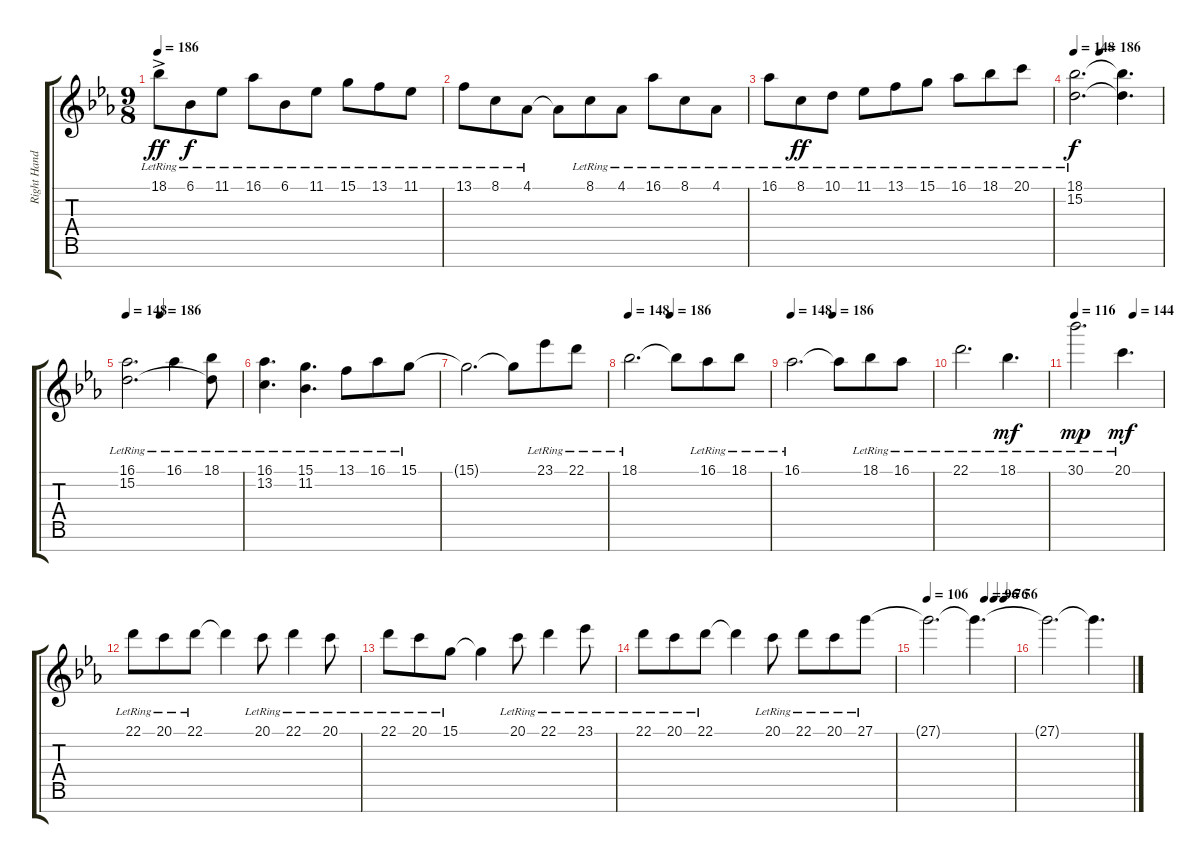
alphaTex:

\track ("Right Hand" "Right Hand") {instrument acousticgrandpiano}
\staff {score tabs}
\tuning (E4 B3 G3 D3 A2 E2 B1) {hide}
\ts (9 8)
\tempo 186
\clef g2
\ks eb
18.1{ac lr}.8{dy ff} 6.1{lr}.8{dy f} 11.1{lr}.8 16.1{lr}.8 6.1{lr}.8 11.1{lr}.8 15.1{lr}.8 13.1{lr}.8 11.1{lr}.8 |
13.1{lr}.8 8.1{lr}.8 4.1{lr}.8 4.1{t}.8 8.1{lr}.8 4.1{lr}.8 16.1{lr}.8 8.1{lr}.8 4.1{lr}.8 |
16.1{lr}.8 8.1{lr}.8{dy ff} 10.1{lr}.8 11.1{lr}.8 13.1{lr}.8 15.1{lr}.8 16.1{lr}.8 18.1{lr}.8 20.1{lr}.8 |
\tempo 148
\tempo (186 0.2962962962962963)
(18.1{lr} 15.2{lr}).2{d dy f} (18.1{t} 15.2{t}).4{d} |
\tempo 148
\tempo (186 0.2962962962962963)
(16.1{lr} 15.2{lr}).2{d} 16.1{lr}.4 (18.1{lr} 15.2{t}).8 |
(16.1{lr} 13.2{lr}).4{d} (15.1{lr} 11.2{lr}).4{d} 13.1{lr}.8 16.1{lr}.8 15.1{lr}.8 |
15.1{t}.2{d} 15.1{t}.8 23.1{lr}.8 22.1{lr}.8 |
\tempo 148
\tempo (186 0.2962962962962963)
18.1{lr}.2{d} 18.1{t}.8 16.1{lr}.8 18.1{lr}.8 |
\tempo 148
\tempo (186 0.2962962962962963)
16.1{lr}.2{d} 16.1{t}.8 18.1{lr}.8 16.1{lr}.8 |
22.1{lr}.2{d} 18.1{lr}.4{d dy mf} |
\tempo 116
\tempo (144 0.6666666666666666)
30.1{lr}.2{d dy mp} 20.1{lr}.4{d dy mf} |
22.1{lr}.8 20.1{lr}.8 22.1{lr}.8 22.1{t}.4 20.1{lr}.8 22.1{lr}.4 20.1{lr}.8 |
22.1{lr}.8 20.1{lr}.8 15.1{lr}.8 15.1{t}.4 20.1{lr}.8 22.1{lr}.4 23.1{lr}.8 |
22.1{lr}.8 20.1{lr}.8 22.1{lr}.8 22.1{t}.4 20.1{lr}.8 22.1{lr}.8 20.1{lr}.8 27.1{lr}.8 |
\tempo 106
\tempo (96 0.6666666666666666)
\tempo (76 0.7777777777777778)
\tempo (56 0.8888888888888888)
27.1{t}.2{d} 27.1{t}.4{d} |
27.1{t}.2{d} 27.1{t}.4{d}
